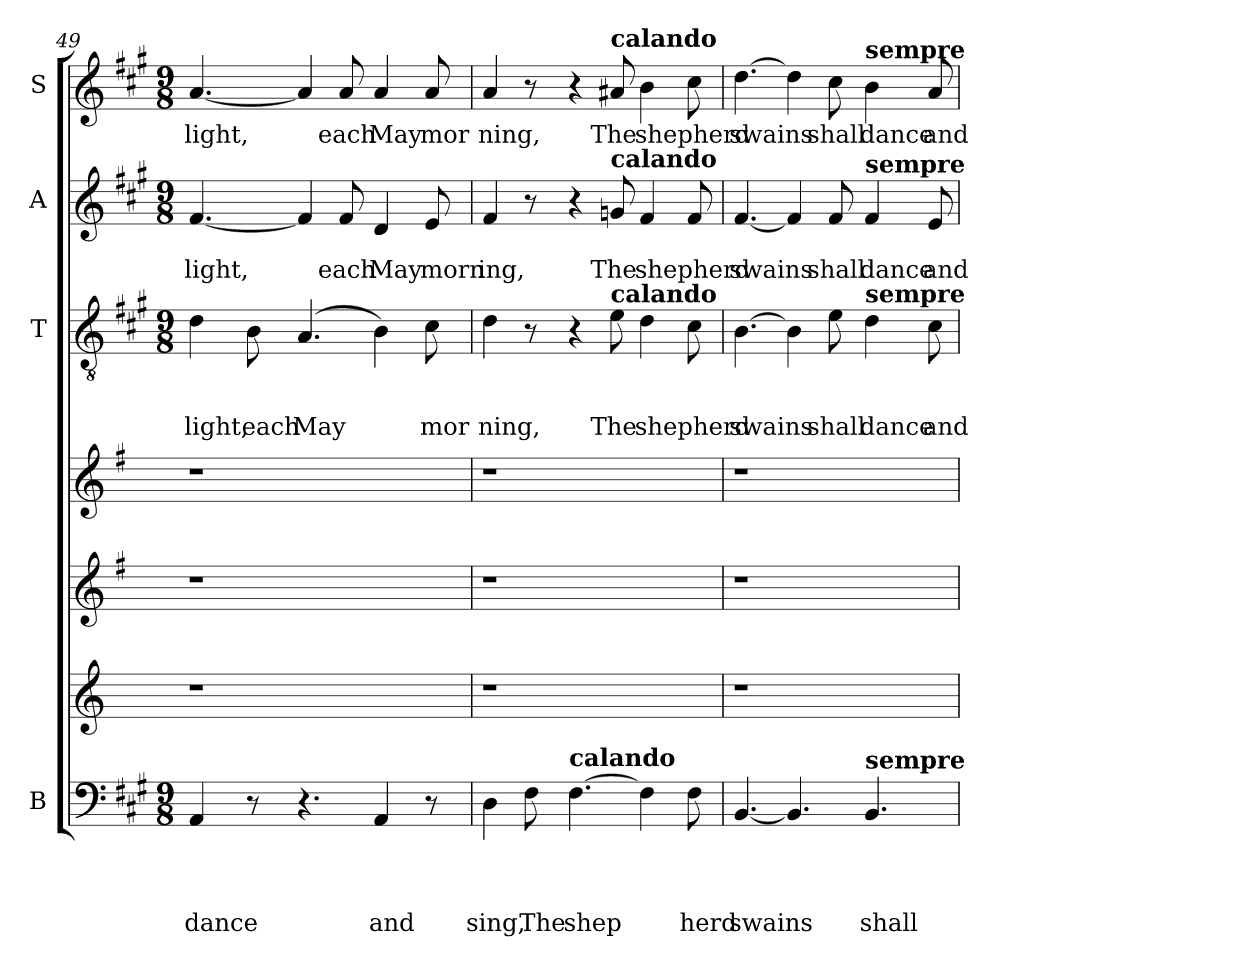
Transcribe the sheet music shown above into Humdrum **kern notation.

**kern	**text	**text	**text	**text	**kern	**kern	**kern	**kern	**text	**text	**text	**kern	**text	**text	**kern	**text
*part7	*part7	*part7	*part7	*part7	*part6	*part5	*part4	*part3	*part3	*part3	*part3	*part2	*part2	*part2	*part1	*part1
*staff7	*staff7	*staff7	*staff7	*staff7	*staff6	*staff5	*staff4	*staff3	*staff3	*staff3	*staff3	*staff2	*staff2	*staff2	*staff1	*staff1
*I"B	*	*	*	*	*	*	*	*I"T	*	*	*	*I"A	*	*	*I"S	*
*clefF4	*	*	*	*	*clefG2	*clefG2	*clefG2	*clefGv2	*	*	*	*clefG2	*	*	*clefG2	*
*ITrd-2c-3	*	*	*	*	*	*ITrd-3c-5	*ITrd-3c-5	*ITrd-2c-3	*	*	*	*ITrd-2c-3	*	*	*ITrd-2c-3	*
*k[]	*	*	*	*	*k[]	*k[]	*k[]	*k[]	*	*	*	*k[]	*	*	*k[]	*
*C:	*	*	*	*	*C:	*C:	*C:	*C:	*	*	*	*C:	*	*	*C:	*
*M9/8	*	*	*	*	*	*	*	*M9/8	*	*	*	*M9/8	*	*	*M9/8	*
=49	=49	=49	=49	=49	=49	=49	=49	=49	=49	=49	=49	=49	=49	=49	=49	=49
!	!	!	!	!LO:LY:b	!	!	!	!	!	!	!LO:LY:b	!	!	!LO:LY:b	!	!LO:LY:b
4C/	.	.	.	dance	1r	1r	1r	4f\	.	.	light,	[<4.a/	.	light,	[<4.cc/	light,
!	!	!	!	!	!	!	!	!	!	!	!LO:LY:b	!	!	!	!	!
8r	.	.	.	.	.	.	.	8d\	.	.	each	.	.	.	.	.
!	!	!	!	!	!	!	!	!	!	!	!LO:LY:b	!	!	!	!	!
4.r	.	.	.	.	.	.	.	(4.c/	.	.	May	4a/]	.	.	4cc/]	.
!	!	!	!	!	!	!	!	!	!	!	!	!	!	!LO:LY:b	!	!LO:LY:b
.	.	.	.	.	.	.	.	.	.	.	.	8a/	.	each	8cc/	each
!	!	!	!	!LO:LY:b	!	!	!	!	!	!	!	!	!	!LO:LY:b	!	!LO:LY:b
4C/	.	.	.	and	.	.	.	4d\)	.	.	.	4f/	.	May	4cc/	May
!	!	!	!	!	!	!	!	!	!	!	!LO:LY:b	!	!	!LO:LY:b	!	!LO:LY:b
8r	.	.	.	.	8ryy	8ryy	8ryy	8e\	.	.	mor	8g/	.	morn	8cc</	mor
!!LO:PB:g=z
=50	=50	=50	=50	=50	=50	=50	=50	=50	=50	=50	=50	=50	=50	=50	=50	=50
!	!	!	!	!LO:LY:b	!	!	!	!	!	!	!LO:LY:b	!	!	!LO:LY:b	!	!LO:LY:b
4F\	.	.	.	sing,	1r	1r	1r	4f\	.	.	ning,	4a/	.	ing,	4cc/	ning,
!	!	!	!	!LO:LY:b	!	!	!	!	!	!	!	!	!	!	!	!
8A\	.	.	.	The	.	.	.	8r	.	.	.	8r	.	.	8r	.
!LO:TX:a:B:t=calando	!	!	!	!	!	!	!	!	!	!	!	!	!	!	!	!
!	!	!	!	!LO:LY:b	!	!	!	!	!	!	!	!	!	!	!	!
[>4.A\	.	.	.	shep	.	.	.	4r	.	.	.	4r	.	.	4r	.
!	!	!	!	!	!	!	!	!	!	!	!	!	!	!	!LO:TX:a:B:t=calando	!
!	!	!	!	!	!	!	!	!	!	!	!	!LO:TX:a:B:t=calando	!	!	!	!
!	!	!	!	!	!	!	!	!LO:TX:a:B:t=calando	!	!	!	!	!	!	!	!
!	!	!	!	!	!	!	!	!	!	!	!LO:LY:b	!	!	!LO:LY:b	!	!LO:LY:b
.	.	.	.	.	.	.	.	8g\	.	.	The	8b-X/	.	The	8cc#X/	The
!	!	!	!	!	!	!	!	!	!	!	!LO:LY:b	!	!	!LO:LY:b	!	!LO:LY:b
4A\]	.	.	.	.	.	.	.	4f\	.	.	shepherd	4a/	.	shepherd	4dd\	shepherd
!	!	!	!	!LO:LY:b	!	!	!	!	!	!	!	!	!	!	!	!
8A\	.	.	.	herd	8ryy	8ryy	8ryy	8e\	.	.	.	8a/	.	.	8ee\	.
=51	=51	=51	=51	=51	=51	=51	=51	=51	=51	=51	=51	=51	=51	=51	=51	=51
!	!	!	!	!LO:LY:b	!	!	!	!	!	!	!LO:LY:b	!	!	!LO:LY:b	!	!LO:LY:b
[<4.D/	.	.	.	swains	1r	1r	1r	[>4.d\	.	.	swains	[<4.a/	.	swains	[>4.ff\	swains
4.D/]	.	.	.	.	.	.	.	4d\]	.	.	.	4a/]	.	.	4ff\]	.
!	!	!	!	!	!	!	!	!	!	!	!LO:LY:b	!	!	!LO:LY:b	!	!LO:LY:b
.	.	.	.	.	.	.	.	8g\	.	.	shall	8a/	.	shall	8ee\	shall
!	!	!	!	!	!	!	!	!	!	!	!	!	!	!	!LO:TX:a:B:t=sempre	!
!	!	!	!	!	!	!	!	!	!	!	!	!LO:TX:a:B:t=sempre	!	!	!	!
!	!	!	!	!	!	!	!	!LO:TX:a:B:t=sempre	!	!	!	!	!	!	!	!
!LO:TX:a:B:t=sempre	!	!	!	!	!	!	!	!	!	!	!	!	!	!	!	!
!	!	!	!	!LO:LY:b	!	!	!	!	!	!	!LO:LY:b	!	!	!LO:LY:b	!	!LO:LY:b
4.D/	.	.	.	shall	.	.	.	4f\	.	.	dance	4a/	.	dance	4dd\	dance
!	!	!	!	!	!	!	!	!	!	!	!LO:LY:b	!	!	!LO:LY:b	!	!LO:LY:b
.	.	.	.	.	8ryy	8ryy	8ryy	8e\	.	.	and	8g/	.	and	8cc/	and
=	=	=	=	=	=	=	=	=	=	=	=	=	=	=	=	=
*-	*-	*-	*-	*-	*-	*-	*-	*-	*-	*-	*-	*-	*-	*-	*-	*-
